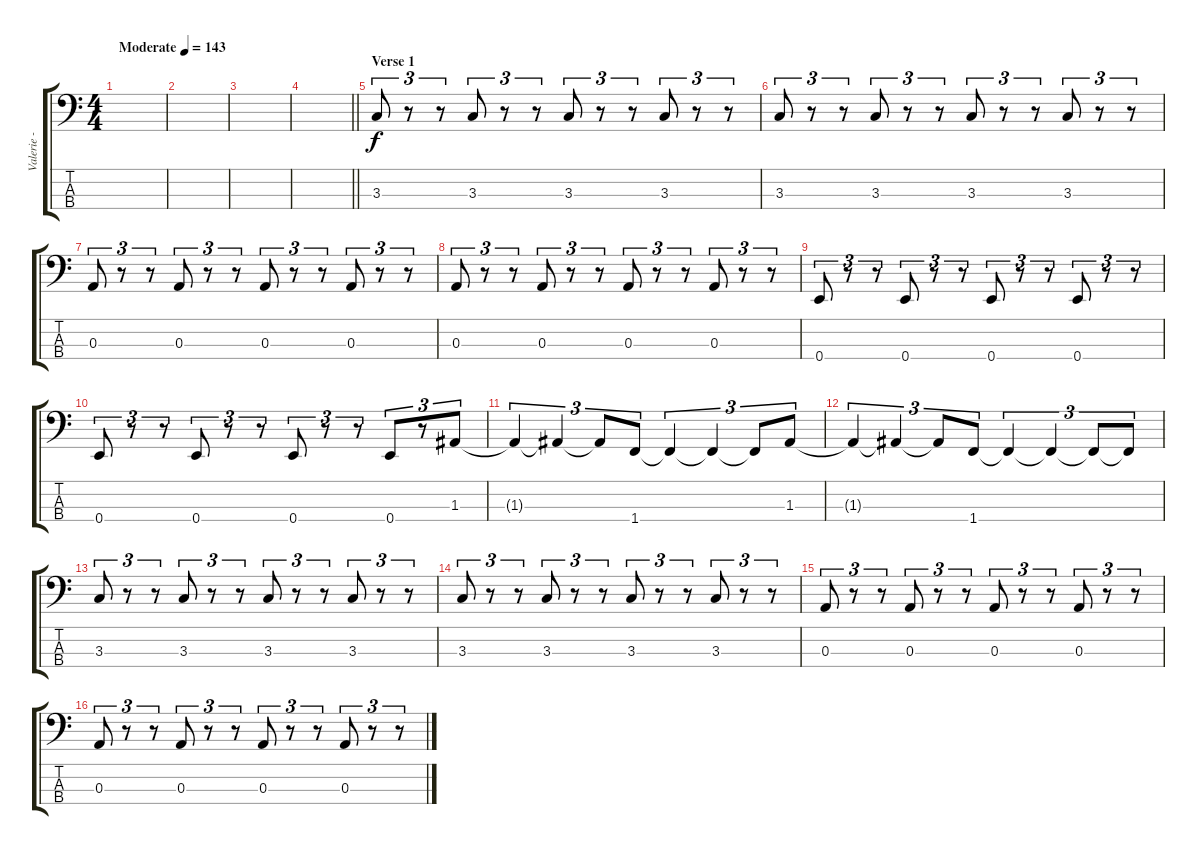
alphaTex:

\track ("Valerie - Bass" "Valerie - ") {instrument electricbassfinger}
\staff {score tabs}
\tuning (G2 D2 A1 E1) {hide}
\ts (4 4)
\tempo (143 "Moderate")
\clef f4
\ks c
|
|
|
\barLineRight lightlight
|
\section ("" "Verse 1")
3.3.8{tu (3 2)} r.8{tu (3 2)} r.8{tu (3 2)} 3.3.8{tu (3 2)} r.8{tu (3 2)} r.8{tu (3 2)} 3.3.8{tu (3 2)} r.8{tu (3 2)} r.8{tu (3 2)} 3.3.8{tu (3 2)} r.8{tu (3 2)} r.8{tu (3 2)} |
3.3.8{tu (3 2)} r.8{tu (3 2)} r.8{tu (3 2)} 3.3.8{tu (3 2)} r.8{tu (3 2)} r.8{tu (3 2)} 3.3.8{tu (3 2)} r.8{tu (3 2)} r.8{tu (3 2)} 3.3.8{tu (3 2)} r.8{tu (3 2)} r.8{tu (3 2)} |
0.3.8{tu (3 2)} r.8{tu (3 2)} r.8{tu (3 2)} 0.3.8{tu (3 2)} r.8{tu (3 2)} r.8{tu (3 2)} 0.3.8{tu (3 2)} r.8{tu (3 2)} r.8{tu (3 2)} 0.3.8{tu (3 2)} r.8{tu (3 2)} r.8{tu (3 2)} |
0.3.8{tu (3 2)} r.8{tu (3 2)} r.8{tu (3 2)} 0.3.8{tu (3 2)} r.8{tu (3 2)} r.8{tu (3 2)} 0.3.8{tu (3 2)} r.8{tu (3 2)} r.8{tu (3 2)} 0.3.8{tu (3 2)} r.8{tu (3 2)} r.8{tu (3 2)} |
0.4.8{tu (3 2)} r.8{tu (3 2)} r.8{tu (3 2)} 0.4.8{tu (3 2)} r.8{tu (3 2)} r.8{tu (3 2)} 0.4.8{tu (3 2)} r.8{tu (3 2)} r.8{tu (3 2)} 0.4.8{tu (3 2)} r.8{tu (3 2)} r.8{tu (3 2)} |
0.4.8{tu (3 2)} r.8{tu (3 2)} r.8{tu (3 2)} 0.4.8{tu (3 2)} r.8{tu (3 2)} r.8{tu (3 2)} 0.4.8{tu (3 2)} r.8{tu (3 2)} r.8{tu (3 2)} 0.4.8{tu (3 2)} r.8{tu (3 2)} 1.3.8{tu (3 2)} |
1.3{t}.4{tu (3 2)} 1.3{t}.4{tu (3 2)} 1.3{t}.8{tu (3 2)} 1.4.8{tu (3 2)} 1.4{t}.4{tu (3 2)} 1.4{t}.4{tu (3 2)} 1.4{t}.8{tu (3 2)} 1.3.8{tu (3 2)} |
1.3{t}.4{tu (3 2)} 1.3{t}.4{tu (3 2)} 1.3{t}.8{tu (3 2)} 1.4.8{tu (3 2)} 1.4{t}.4{tu (3 2)} 1.4{t}.4{tu (3 2)} 1.4{t}.8{tu (3 2)} 1.4{t}.8{tu (3 2)} |
3.3.8{tu (3 2)} r.8{tu (3 2)} r.8{tu (3 2)} 3.3.8{tu (3 2)} r.8{tu (3 2)} r.8{tu (3 2)} 3.3.8{tu (3 2)} r.8{tu (3 2)} r.8{tu (3 2)} 3.3.8{tu (3 2)} r.8{tu (3 2)} r.8{tu (3 2)} |
3.3.8{tu (3 2)} r.8{tu (3 2)} r.8{tu (3 2)} 3.3.8{tu (3 2)} r.8{tu (3 2)} r.8{tu (3 2)} 3.3.8{tu (3 2)} r.8{tu (3 2)} r.8{tu (3 2)} 3.3.8{tu (3 2)} r.8{tu (3 2)} r.8{tu (3 2)} |
0.3.8{tu (3 2)} r.8{tu (3 2)} r.8{tu (3 2)} 0.3.8{tu (3 2)} r.8{tu (3 2)} r.8{tu (3 2)} 0.3.8{tu (3 2)} r.8{tu (3 2)} r.8{tu (3 2)} 0.3.8{tu (3 2)} r.8{tu (3 2)} r.8{tu (3 2)} |
0.3.8{tu (3 2)} r.8{tu (3 2)} r.8{tu (3 2)} 0.3.8{tu (3 2)} r.8{tu (3 2)} r.8{tu (3 2)} 0.3.8{tu (3 2)} r.8{tu (3 2)} r.8{tu (3 2)} 0.3.8{tu (3 2)} r.8{tu (3 2)} r.8{tu (3 2)}
